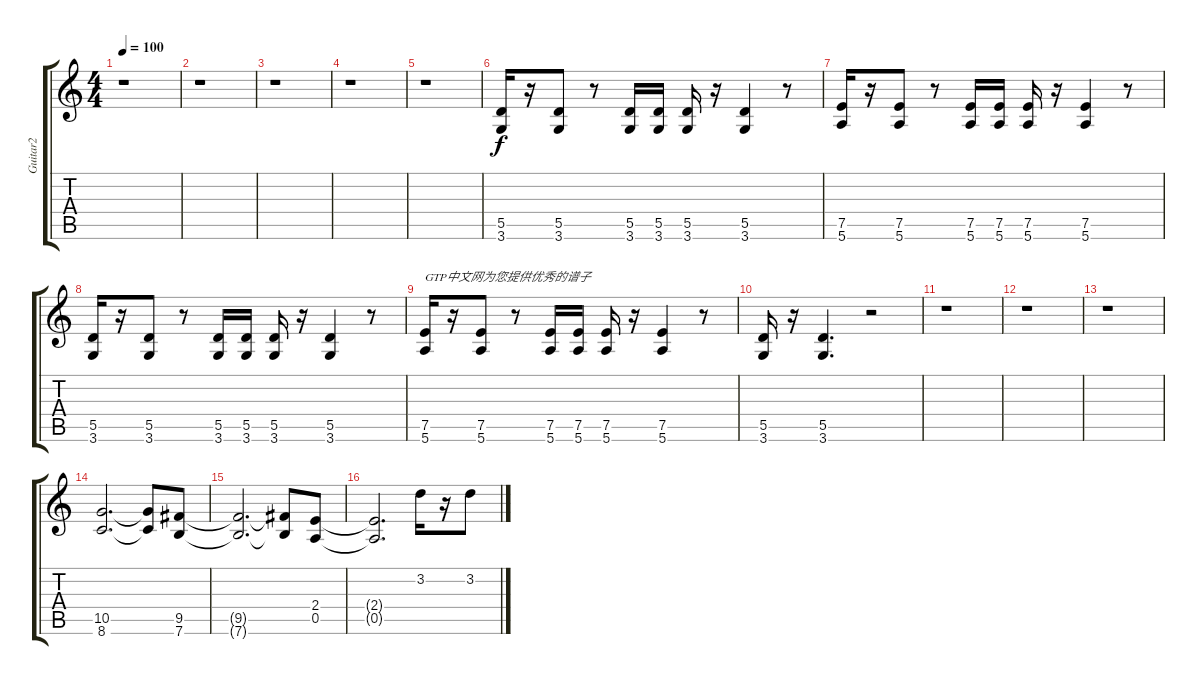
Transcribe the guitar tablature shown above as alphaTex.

\track ("Guitar2" "Guitar2") {instrument distortionguitar}
\staff {score tabs}
\tuning (E4 B3 G3 D3 A2 E2) {hide}
\ts (4 4)
\tempo 100
\clef g2
\ks c
r.1{dy f instrument distortionguitar} |
r.1 |
r.1 |
r.1 |
r.1 |
(5.5 3.6).16 r.16 (5.5 3.6).8 r.8 (5.5 3.6).16 (5.5 3.6).16 (5.5 3.6).16 r.16 (5.5 3.6).4 r.8 |
(7.5 5.6).16 r.16 (7.5 5.6).8 r.8 (7.5 5.6).16 (7.5 5.6).16 (7.5 5.6).16 r.16 (7.5 5.6).4 r.8 |
(5.5 3.6).16 r.16 (5.5 3.6).8 r.8 (5.5 3.6).16 (5.5 3.6).16 (5.5 3.6).16 r.16 (5.5 3.6).4 r.8 |
(7.5 5.6).16{txt "GTP中文网为您提供优秀的谱子"} r.16 (7.5 5.6).8 r.8 (7.5 5.6).16 (7.5 5.6).16 (7.5 5.6).16 r.16 (7.5 5.6).4 r.8 |
(5.5 3.6).16 r.16 (5.5 3.6).4{d} r.2 |
r.1 |
r.1 |
r.1 |
(10.5 8.6).2{d} (10.5{t} 8.6{t}).8 (9.5 7.6).8 |
(9.5{t} 7.6{t}).2{d} (9.5{t} 7.6{t}).8 (2.4 0.5).8 |
(2.4{t} 0.5{t}).2{d} 3.2.16 r.16 3.2.8
